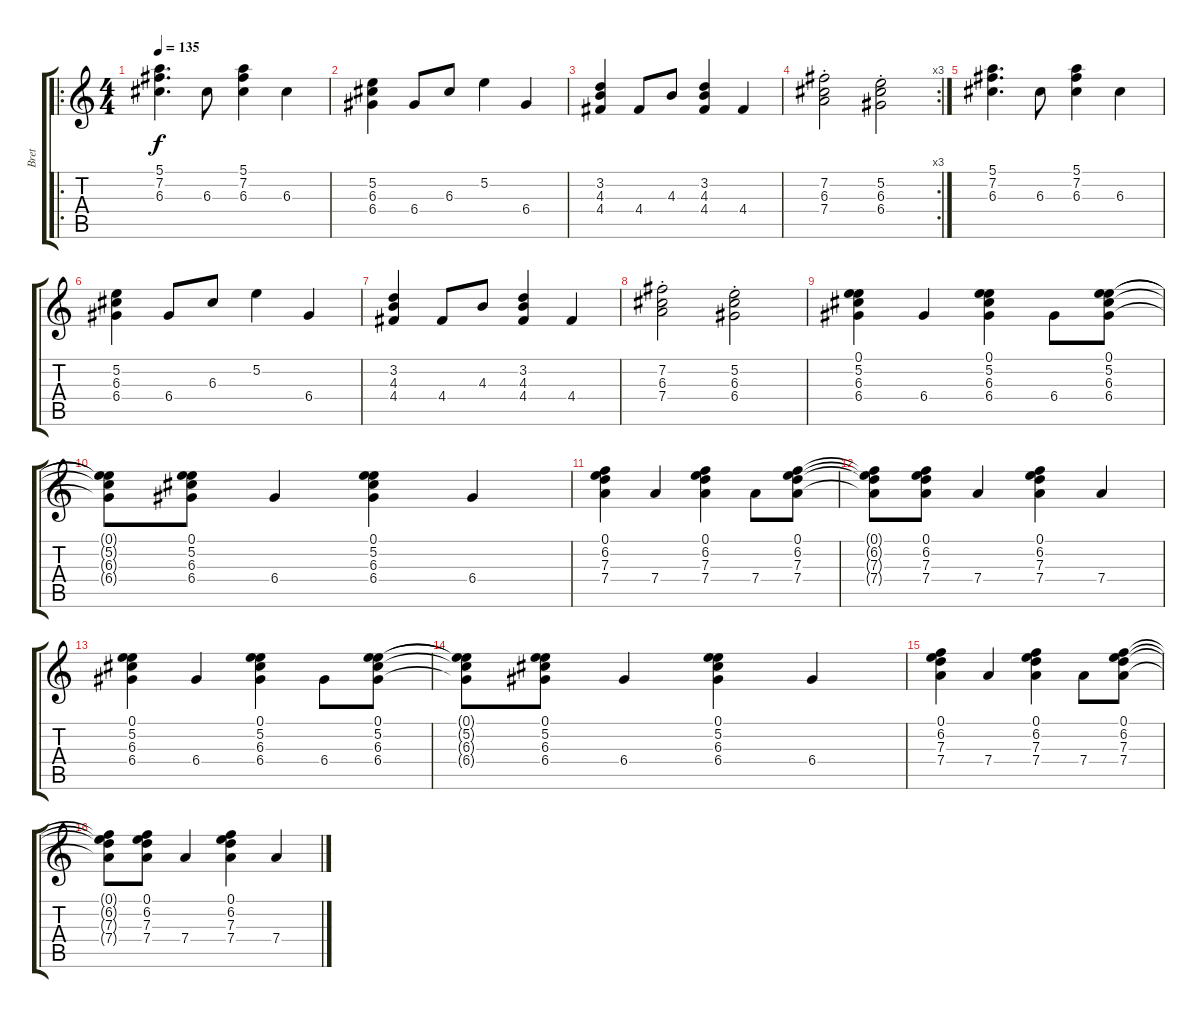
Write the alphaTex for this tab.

\track ("Bret" "Bret") {instrument acousticguitarnylon}
\staff {score tabs}
\tuning (E4 B3 G3 D3 A2 E2) {hide}
\ro
\ts (4 4)
\tempo 135
\clef g2
\ks c
(5.1 7.2 6.3).4{d dy f} 6.3.8 (5.1 7.2 6.3).4 6.3.4 |
(5.2 6.3 6.4).4 6.4.8 6.3.8 5.2.4 6.4.4 |
(3.2 4.3 4.4).4 4.4.8 4.3.8 (3.2 4.3 4.4).4 4.4.4 |
\rc 3
(7.2{st} 6.3{st} 7.4{st}).2 (5.2{st} 6.3{st} 6.4{st}).2 |
(5.1 7.2 6.3).4{d} 6.3.8 (5.1 7.2 6.3).4 6.3.4 |
(5.2 6.3 6.4).4 6.4.8 6.3.8 5.2.4 6.4.4 |
(3.2 4.3 4.4).4 4.4.8 4.3.8 (3.2 4.3 4.4).4 4.4.4 |
(7.2{st} 6.3{st} 7.4{st}).2 (5.2{st} 6.3{st} 6.4{st}).2 |
(0.1 5.2 6.3 6.4).4 6.4.4 (0.1 5.2 6.3 6.4).4 6.4.8 (0.1 5.2 6.3 6.4).8 |
(0.1{t} 5.2{t} 6.3{t} 6.4{t}).8 (0.1 5.2 6.3 6.4).8 6.4.4 (0.1 5.2 6.3 6.4).4 6.4.4 |
(0.1 6.2 7.3 7.4).4 7.4.4 (0.1 6.2 7.3 7.4).4 7.4.8 (0.1 6.2 7.3 7.4).8 |
(0.1{t} 6.2{t} 7.3{t} 7.4{t}).8 (0.1 6.2 7.3 7.4).8 7.4.4 (0.1 6.2 7.3 7.4).4 7.4.4 |
(0.1 5.2 6.3 6.4).4 6.4.4 (0.1 5.2 6.3 6.4).4 6.4.8 (0.1 5.2 6.3 6.4).8 |
(0.1{t} 5.2{t} 6.3{t} 6.4{t}).8 (0.1 5.2 6.3 6.4).8 6.4.4 (0.1 5.2 6.3 6.4).4 6.4.4 |
(0.1 6.2 7.3 7.4).4 7.4.4 (0.1 6.2 7.3 7.4).4 7.4.8 (0.1 6.2 7.3 7.4).8 |
(0.1{t} 6.2{t} 7.3{t} 7.4{t}).8 (0.1 6.2 7.3 7.4).8 7.4.4 (0.1 6.2 7.3 7.4).4 7.4.4
